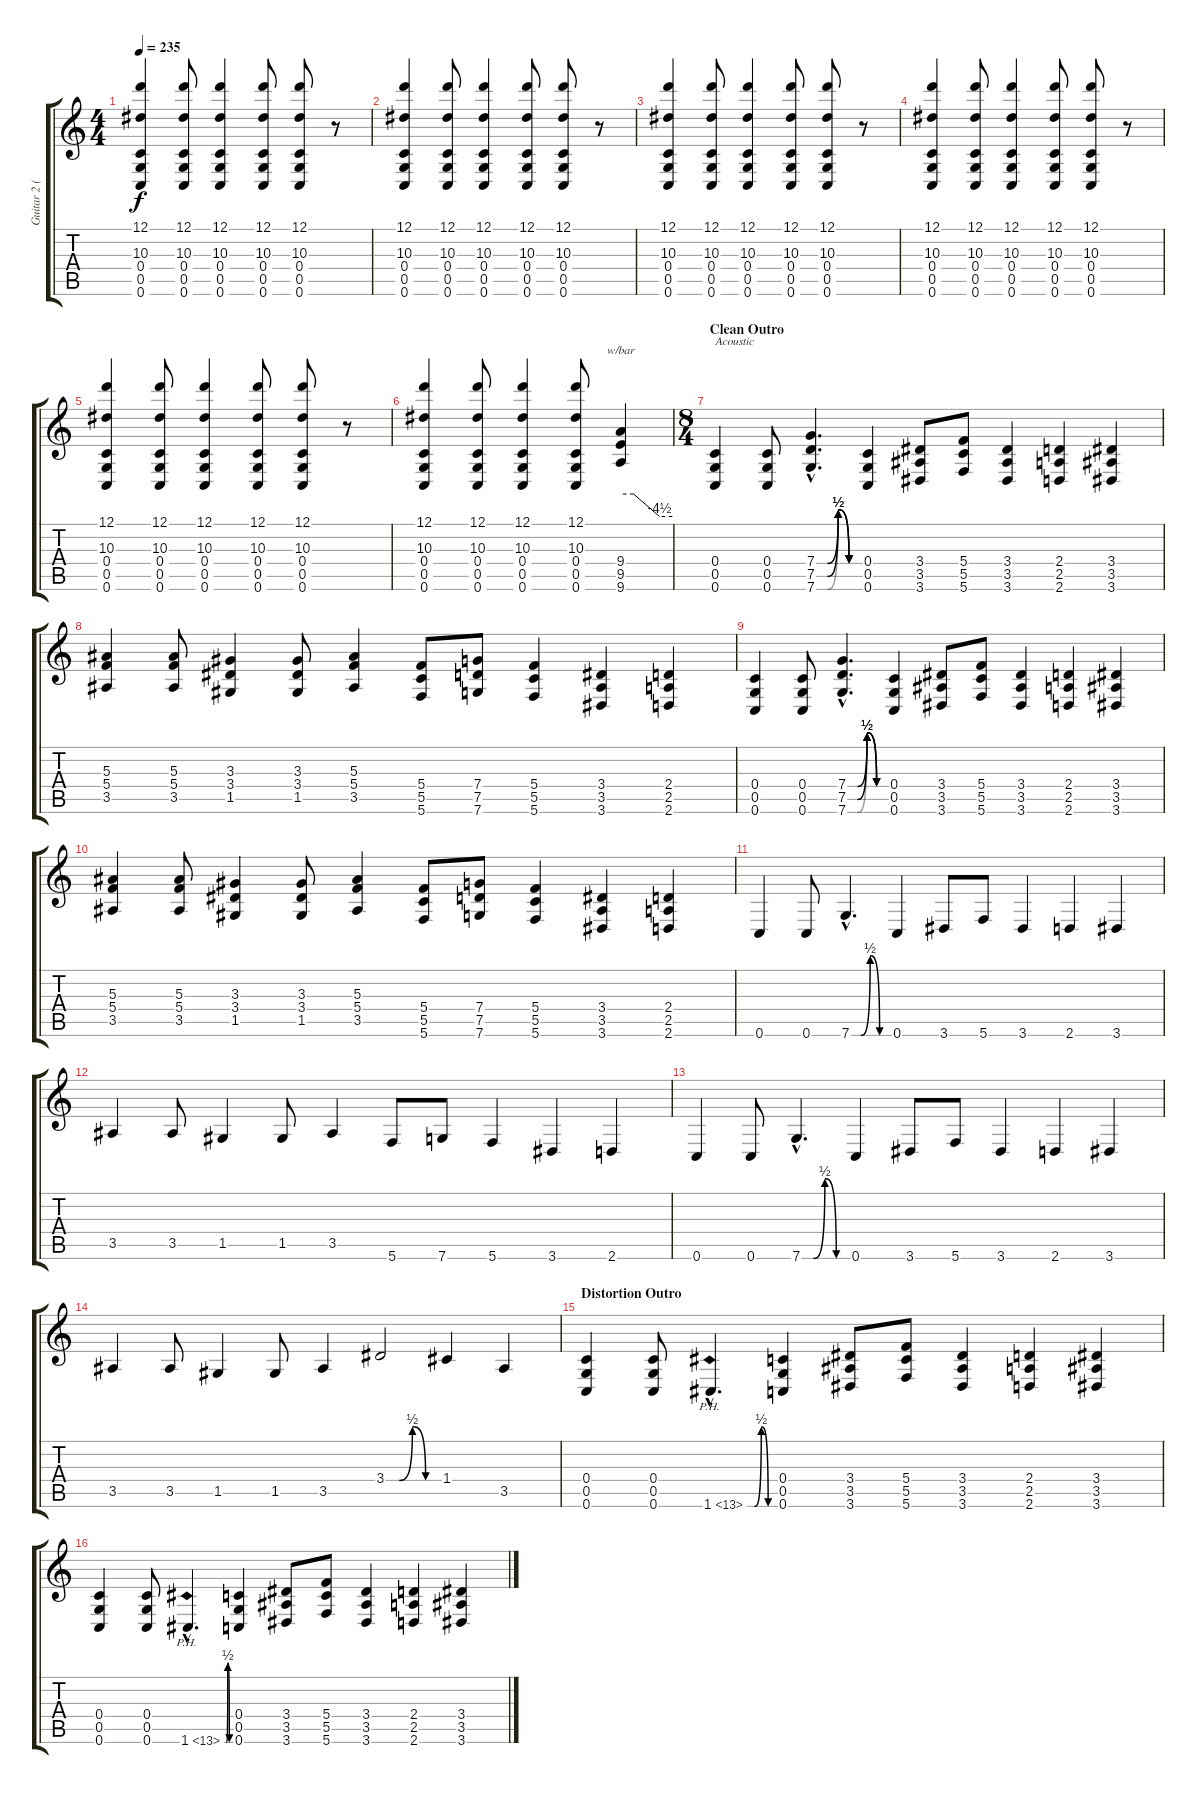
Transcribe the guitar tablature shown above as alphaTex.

\track ("Guitar 2 (Paul)" "Guitar 2 (") {instrument distortionguitar}
\staff {score tabs}
\tuning (D4 A3 F3 C3 G2 C2) {hide}
\ts (4 4)
\tempo 235
\clef g2
\ks c
(12.1 10.3 0.4 0.5 0.6).4{dy f} (12.1 10.3 0.4 0.5 0.6).8 (12.1 10.3 0.4 0.5 0.6).4 (12.1 10.3 0.4 0.5 0.6).8 (12.1 10.3 0.4 0.5 0.6).8 r.8 |
(12.1 10.3 0.4 0.5 0.6).4 (12.1 10.3 0.4 0.5 0.6).8 (12.1 10.3 0.4 0.5 0.6).4 (12.1 10.3 0.4 0.5 0.6).8 (12.1 10.3 0.4 0.5 0.6).8 r.8 |
(12.1 10.3 0.4 0.5 0.6).4 (12.1 10.3 0.4 0.5 0.6).8 (12.1 10.3 0.4 0.5 0.6).4 (12.1 10.3 0.4 0.5 0.6).8 (12.1 10.3 0.4 0.5 0.6).8 r.8 |
(12.1 10.3 0.4 0.5 0.6).4 (12.1 10.3 0.4 0.5 0.6).8 (12.1 10.3 0.4 0.5 0.6).4 (12.1 10.3 0.4 0.5 0.6).8 (12.1 10.3 0.4 0.5 0.6).8 r.8 |
(12.1 10.3 0.4 0.5 0.6).4 (12.1 10.3 0.4 0.5 0.6).8 (12.1 10.3 0.4 0.5 0.6).4 (12.1 10.3 0.4 0.5 0.6).8 (12.1 10.3 0.4 0.5 0.6).8 r.8 |
(12.1 10.3 0.4 0.5 0.6).4 (12.1 10.3 0.4 0.5 0.6).8 (12.1 10.3 0.4 0.5 0.6).4 (12.1 10.3 0.4 0.5 0.6).8 (9.4 9.5 9.6).4{tbe (custom default 0 0 15 0 45 -18 60 -18)} |
\ts (8 4)
\section ("" "Clean Outro")
(0.4 0.5 0.6).4{txt "Acoustic" instrument acousticguitarsteel} (0.4 0.5 0.6).8 (7.4{be (custom 0 0 15 0 30 2 45 0 60 0) hac} 7.5{be (custom 0 0 15 0 30 2 45 0 60 0) hac} 7.6{be (custom 0 0 15 0 30 2 45 0 60 0) hac}).4{d} (0.4 0.5 0.6).4 (3.4 3.5 3.6).8 (5.4 5.5 5.6).8 (3.4 3.5 3.6).4 (2.4 2.5 2.6).4 (3.4 3.5 3.6).4 |
(5.3 5.4 3.5).4 (5.3 5.4 3.5).8 (3.3 3.4 1.5).4 (3.3 3.4 1.5).8 (5.3 5.4 3.5).4 (5.4 5.5 5.6).8 (7.4 7.5 7.6).8 (5.4 5.5 5.6).4 (3.4 3.5 3.6).4 (2.4 2.5 2.6).4 |
(0.4 0.5 0.6).4 (0.4 0.5 0.6).8 (7.4{be (custom 0 0 15 0 30 2 45 0 60 0) hac} 7.5{be (custom 0 0 15 0 30 2 45 0 60 0) hac} 7.6{be (custom 0 0 15 0 30 2 45 0 60 0) hac}).4{d} (0.4 0.5 0.6).4 (3.4 3.5 3.6).8 (5.4 5.5 5.6).8 (3.4 3.5 3.6).4 (2.4 2.5 2.6).4 (3.4 3.5 3.6).4 |
(5.3 5.4 3.5).4 (5.3 5.4 3.5).8 (3.3 3.4 1.5).4 (3.3 3.4 1.5).8 (5.3 5.4 3.5).4 (5.4 5.5 5.6).8 (7.4 7.5 7.6).8 (5.4 5.5 5.6).4 (3.4 3.5 3.6).4 (2.4 2.5 2.6).4 |
0.6.4 0.6.8 7.6{be (custom 0 0 15 0 30 2 45 0 60 0) hac}.4{d} 0.6.4 3.6.8 5.6.8 3.6.4 2.6.4 3.6.4 |
3.5.4 3.5.8 1.5.4 1.5.8 3.5.4 5.6.8 7.6.8 5.6.4 3.6.4 2.6.4 |
0.6.4 0.6.8 7.6{be (custom 0 0 15 0 30 2 45 0 60 0) hac}.4{d} 0.6.4 3.6.8 5.6.8 3.6.4 2.6.4 3.6.4 |
3.5.4 3.5.8 1.5.4 1.5.8 3.5.4 3.4{be (custom 0 0 15 0 30 2 45 0 60 0)}.2 1.4.4 3.5.4 |
\section ("" "Distortion Outro")
(0.4 0.5 0.6).4{instrument distortionguitar} (0.4 0.5 0.6).8 1.6{be (custom 0 0 15 0 30 2 45 0 60 0) ph 12 hac}.4{d instrument guitarharmonics} (0.4 0.5 0.6).4{instrument distortionguitar} (3.4 3.5 3.6).8 (5.4 5.5 5.6).8 (3.4 3.5 3.6).4 (2.4 2.5 2.6).4 (3.4 3.5 3.6).4 |
(0.4 0.5 0.6).4 (0.4 0.5 0.6).8 1.6{be (custom 0 0 15 0 30 2 45 0 60 0) ph 12 hac}.4{d instrument guitarharmonics} (0.4 0.5 0.6).4{instrument distortionguitar} (3.4 3.5 3.6).8 (5.4 5.5 5.6).8 (3.4 3.5 3.6).4 (2.4 2.5 2.6).4 (3.4 3.5 3.6).4
